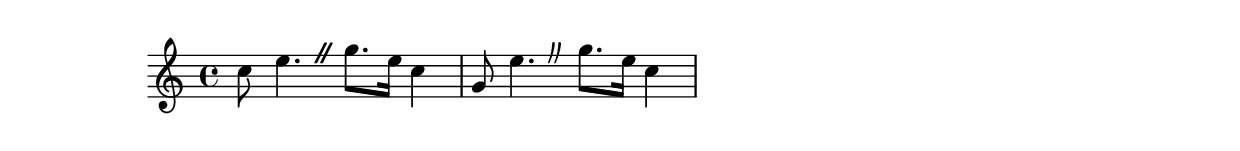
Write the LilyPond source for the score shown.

%% Do not edit this file; it is automatically
%% generated from LSR http://lsr.dsi.unimi.it
%% This file is in the public domain.
\version "2.13.10"

\header {
  lsrtags = "expressive-marks, tweaks-and-overrides"

%% Translation of GIT committish: 5cab62e8738ff02eead438042743116391f306f5
  texidoces = "
Las marcas de cesura se pueden crear sobreescribiendo la propiedad
@code{'text} del objeto @code{BreathingSign}.  También está disponible
una marca de cesura curva.

"
  doctitlees = "Insertar una cesura"

%% Translation of GIT committish: d96023d8792c8af202c7cb8508010c0d3648899d
 texidocde = "
Zäsurzeichen können erstellt werden, indem die @code{'text}-Eigenschaft
des @code{BreathingSign}-Objektes verändert wird.  Ein gekrümmtes
Zäsurzeichen ist auch möglich.
"
  doctitlede = "Eine Zäsur einfügen"
%% Translation of GIT committish: ae814f45737bd1bdaf65b413a4c37f70b84313b7
  texidocfr = "
Une surcharge de la propriété @code{'text} de l'objet
@code{BreathingSign} permet de créer une marque de césure.  LilyPond
dispose également d'une variante courbée.

"
  doctitlefr = "Insertion d'une césure"


  texidoc = "
Caesura marks can be created by overriding the @code{'text} property of
the @code{BreathingSign} object. A curved caesura mark is also
available.

"
  doctitle = "Inserting a caesura"
} % begin verbatim

\relative c'' {
  \override BreathingSign #'text = \markup {
    \musicglyph #"scripts.caesura.straight"
  }
  c8 e4. \breathe g8. e16 c4

  \override BreathingSign #'text = \markup {
    \musicglyph #"scripts.caesura.curved"
  }
  g8 e'4. \breathe g8. e16 c4
}
